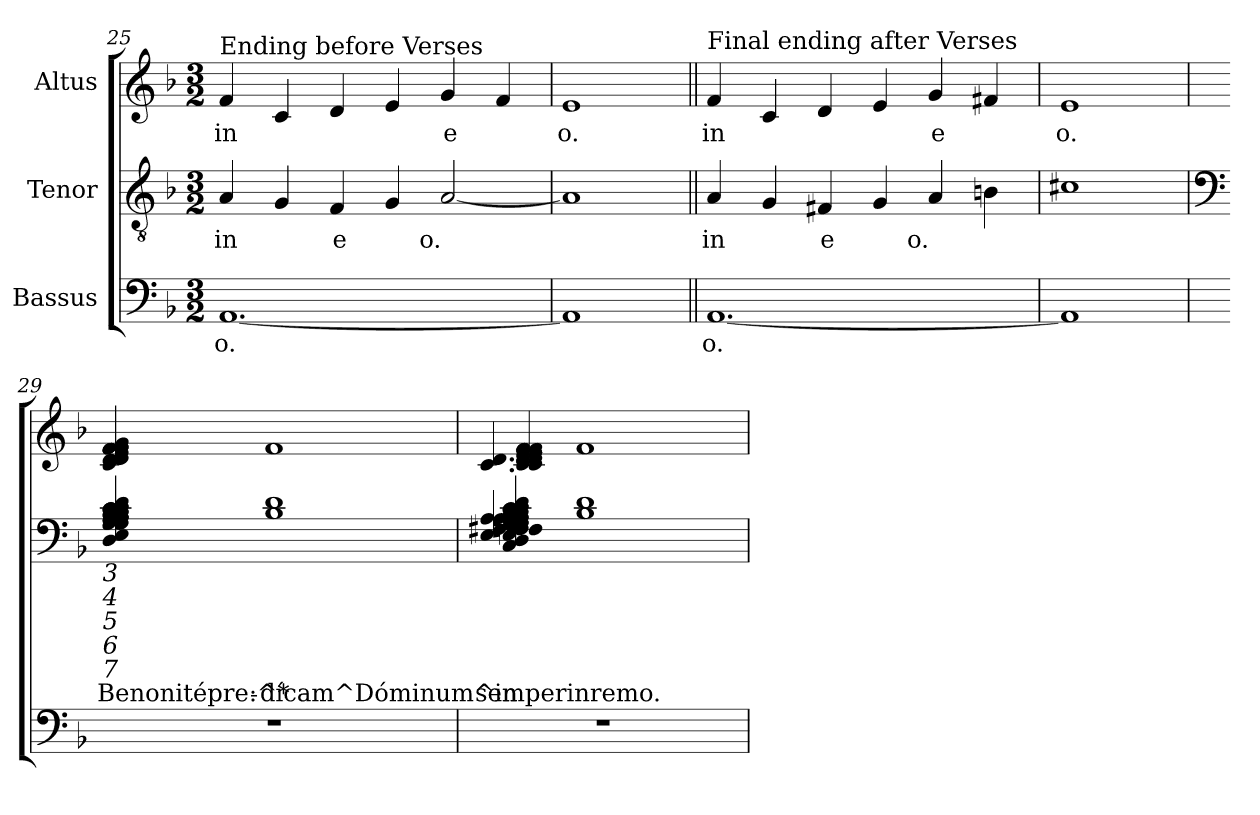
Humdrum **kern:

**kern	**text	**kern	**text	**kern	**text
*part3	*part3	*part2	*part2	*part1	*part1
*staff3	*staff3	*staff2	*staff2	*staff1	*staff1
*I"Bassus	*	*I"Tenor	*	*I"Altus	*
*clefF4	*	*clefGv2	*	*clefG2	*
*k[b-]	*	*k[b-]	*	*k[b-]	*
*F:	*	*F:	*	*F:	*
*M3/2	*	*M3/2	*	*M3/2	*
=25	=25	=25	=25	=25	=25
!	!	!	!	!LO:TX:a:t=Ending before Verses	!
!	!LO:LY:b:cj	!	!LO:LY:b:cj	!	!LO:LY:b:cj
[<1.AA	-o.	4A/	in	4f/	in
!	!	!	!LO:LY:b:cj	!	!LO:LY:b:cj
.	.	4G/	.	4c/	.
!	!	!	!LO:LY:b:cj	!	!LO:LY:b:cj
.	.	4F/	e-	4d/	.
!	!	!	!LO:LY:b:cj	!	!LO:LY:b:cj
.	.	4G/	--	4e/	.
!	!	!	!LO:LY:b:cj	!	!LO:LY:b:cj
.	.	[<2A/	-o.	4g/	e-
!	!	!	!	!	!LO:LY:b:cj
.	.	.	.	4f/	--
=26	=26	=26	=26	=26	=26
!	!LO:LY:b:cj	!	!LO:LY:b:cj	!	!LO:LY:b:cj
1AA]	.	1A]	.	1e	-o.
=27||	=27||	=27||	=27||	=27||	=27||
!	!	!	!	!LO:TX:a:t=Final ending after Verses	!
!	!LO:LY:b:cj	!	!LO:LY:b:cj	!	!LO:LY:b:cj
[<1.AA	o.	4A/	in	4f/	in
!	!	!	!LO:LY:b:cj	!	!LO:LY:b:cj
.	.	4G/	.	4c/	.
!	!	!	!LO:LY:b:cj	!	!LO:LY:b:cj
.	.	4F#X/	e-	4d/	.
!	!	!	!LO:LY:b:cj	!	!LO:LY:b:cj
.	.	4G/	--	4e/	.
!	!	!	!LO:LY:b:cj	!	!LO:LY:b:cj
.	.	4A/	-o.	4g/	e-
!	!	!	!LO:LY:b:cj	!	!LO:LY:b:cj
.	.	4Bn\	.	4f#X/	--
=28	=28	=28	=28	=28	=28
!	!LO:LY:b:cj	!	!LO:LY:b:cj	!	!LO:LY:b:cj
1AA]	.	1c#X	.	1e	-o.
!!LO:PB:g=z
=29!	=29!	=29!	=29!	=29!	=29!
*	*	*clefF4	*	*	*
!	!	!LO:TX:b:i:t=3	!	!	!
!	!	!LO:TX:b:i:t=4	!	!	!
!	!	!LO:TX:b:i:t=5	!	!	!
!	!	!LO:TX:b:i:t=6	!	!	!
!	!	!LO:TX:b:i:t=7	!	!	!
!	!	!	!LO:LY:b:cj	!	!
1.r	.	(>(>4d/ 4c/ 4c/ 4c/ 4c/ 4c/ 4B-/ 4B-/ 4B-/ 4B-/ 4A/ 4A/ 4A/ 4A/ 4G/ 4G/ 4G/ 4E/ 4D/ 4A/	Benonitépre:^*-	(>4g/ 4f/ 4f/ 4f/ 4f/ 4e/ 4d/ 4d/ 4c/ 4f/	.
!	!	!	!LO:LY:b:cj	!	!
.	.	1d 1B-	-dícam^Dóminum^in	1f	.
.	.	4ryy	.	4ryy	.
!!LO:LB:g=z
=30	=30	=30	=30	=30	=30
*	*	*^	*	*	*
!	!	!	!	!	!LO:TX:a:i:t=8	!
!	!	!	!	!LO:LY:b:cj	!	!
*	*	*	*	*	*^	*
1.r	.	4.A/ 4.A/ 4.E/ 4.F#X/	(>(>(>4d/ 4c/ 4c/ 4c/ 4c/ 4B-/ 4B-/ 4A/ 4A/ 4A/ 4A/ 4A/ 4G/ 4G/ 4G/ 4F/ 4F/ 4F/ 4F/ 4E/ 4D/ 4C/	semperinremo.-	(>4.c/ 4.d/	(>(>(>4f/ 4f/ 4f/ 4e/ 4e/ 4e/ 4d/ 4d/ 4d/ 4c/ 4c/	.
.	.	.	8ryy	.	.	8ryy	.
!	!	!	!	!LO:LY:b:cj	!	!	!
.	.	1d 1B-	1ryy	-	1f	1ryy	.
.	.	8ryy	8ryy	.	8ryy	8ryy	.
*	*	*v	*v	*	*	*	*
*	*	*	*	*v	*v	*
=	=	=	=	=	=
*-	*-	*-	*-	*-	*-
